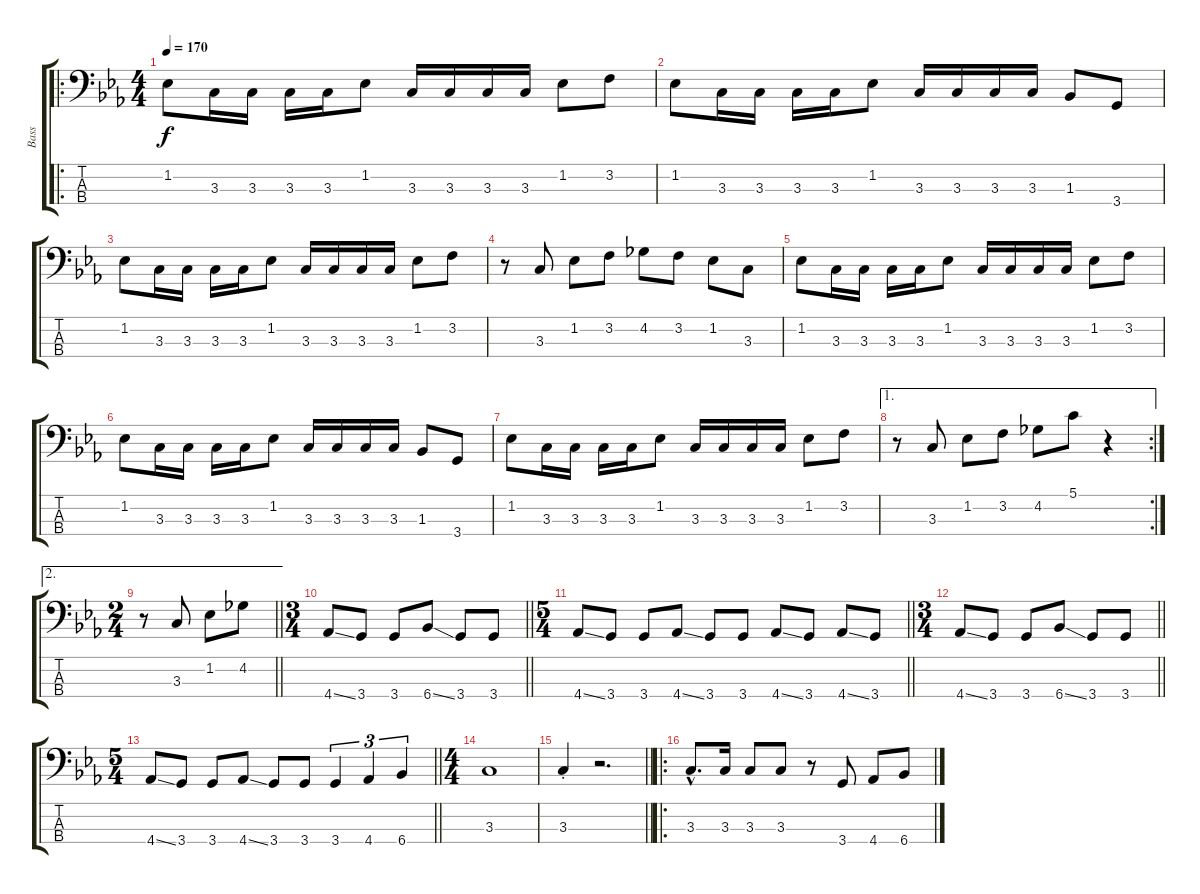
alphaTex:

\track ("Bass" "Bass") {instrument slapbass2}
\staff {score tabs}
\tuning (G2 D2 A1 E1) {hide}
\ro
\ts (4 4)
\tempo 170
\clef f4
\ks eb
1.2.8{dy f} 3.3.16 3.3.16 3.3.16 3.3.16 1.2.8 3.3.16 3.3.16 3.3.16 3.3.16 1.2.8 3.2.8 |
1.2.8 3.3.16 3.3.16 3.3.16 3.3.16 1.2.8 3.3.16 3.3.16 3.3.16 3.3.16 1.3.8 3.4.8 |
1.2.8 3.3.16 3.3.16 3.3.16 3.3.16 1.2.8 3.3.16 3.3.16 3.3.16 3.3.16 1.2.8 3.2.8 |
r.8 3.3.8 1.2.8 3.2.8 4.2.8 3.2.8 1.2.8 3.3.8 |
1.2.8 3.3.16 3.3.16 3.3.16 3.3.16 1.2.8 3.3.16 3.3.16 3.3.16 3.3.16 1.2.8 3.2.8 |
1.2.8 3.3.16 3.3.16 3.3.16 3.3.16 1.2.8 3.3.16 3.3.16 3.3.16 3.3.16 1.3.8 3.4.8 |
1.2.8 3.3.16 3.3.16 3.3.16 3.3.16 1.2.8 3.3.16 3.3.16 3.3.16 3.3.16 1.2.8 3.2.8 |
\ae 1
\rc 2
r.8 3.3.8 1.2.8 3.2.8 4.2.8 5.1.8 r.4 |
\ae 2
\ts (2 4)
\barLineRight lightlight
r.8 3.3.8 1.2.8 4.2.8 |
\ts (3 4)
\barLineRight lightlight
4.4{ss}.8 3.4.8 3.4.8 6.4{ss}.8 3.4.8 3.4.8 |
\ts (5 4)
\barLineRight lightlight
4.4{ss}.8 3.4.8 3.4.8 4.4{ss}.8 3.4.8 3.4.8 4.4{ss}.8 3.4.8 4.4{ss}.8 3.4.8 |
\ts (3 4)
\barLineRight lightlight
4.4{ss}.8 3.4.8 3.4.8 6.4{ss}.8 3.4.8 3.4.8 |
\ts (5 4)
\barLineRight lightlight
4.4{ss}.8 3.4.8 3.4.8 4.4{ss}.8 3.4.8 3.4.8 3.4.4{tu (3 2)} 4.4.4{tu (3 2)} 6.4.4{tu (3 2)} |
\ts (4 4)
3.3.1 |
\barLineRight lightlight
3.3{st}.4 r.2{d} |
\ro
3.3{hac}.8{d} 3.3.16 3.3.8 3.3.8 r.8 3.4.8 4.4.8 6.4.8
